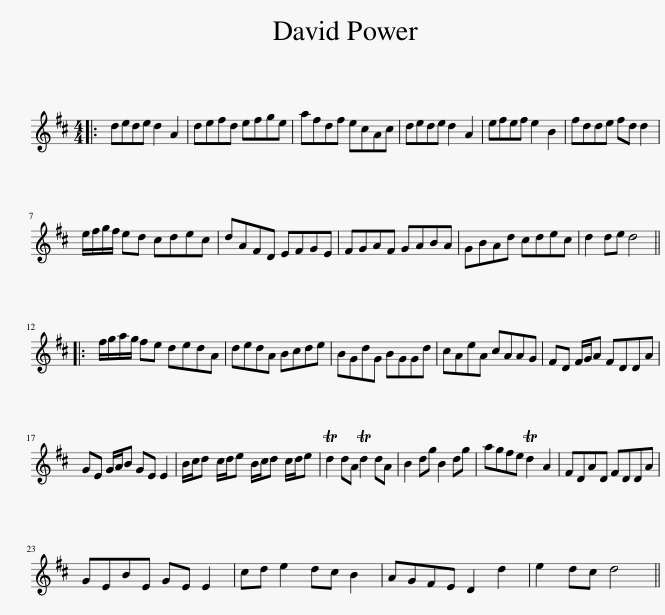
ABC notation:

X:1
L:1/8
M:4/4
I:linebreak $
K:D
V:1 treble
V:1
|: dede d2 A2 | defd efge | afdf ecAc | dede d2 A2 | efef e2 B2 | %5
 fdde fd d2 |$ e/f/g/f/ ed cdec | dAFD EFGE | FGAF GABA | GBAd cdec | %10
 d2 de d4 |:$ f/g/a/g/ fe dedA | dedA Bcde | BGdG BGGd | cAeA cAAG | %15
 FD F/G/A FDDA |$ GE G/A/B GE E2 | B/c/d c/d/e B/c/d c/d/e | Td2 dA Td2 dA | B2 dg B2 dg | %20
 agfe Td2 A2 | FDAD FDDA |$ GEBE GE E2 | cd e2 dc B2 | AGFE D2 d2 | %25
 e2 dc d4 || %26
